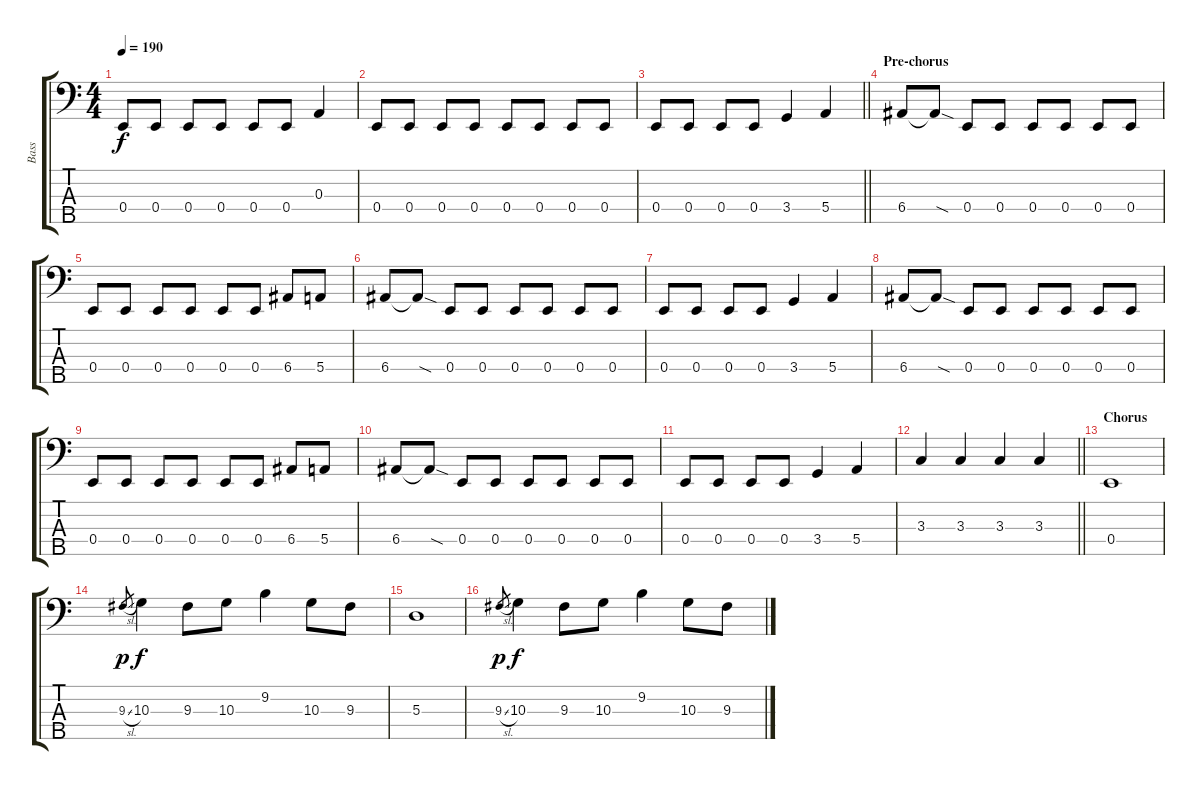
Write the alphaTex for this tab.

\track ("Bass" "Bass") {instrument electricbassfinger}
\staff {score tabs}
\tuning (G2 D2 A1 E1 B0) {hide}
\ts (4 4)
\tempo 190
\clef f4
\ks c
0.4.8{dy f} 0.4.8 0.4.8 0.4.8 0.4.8 0.4.8 0.3.4 |
0.4.8 0.4.8 0.4.8 0.4.8 0.4.8 0.4.8 0.4.8 0.4.8 |
\barLineRight lightlight
0.4.8 0.4.8 0.4.8 0.4.8 3.4.4 5.4.4 |
\section ("" "Pre-chorus")
6.4.8 6.4{sod t}.8 0.4.8 0.4.8 0.4.8 0.4.8 0.4.8 0.4.8 |
0.4.8 0.4.8 0.4.8 0.4.8 0.4.8 0.4.8 6.4.8 5.4.8 |
6.4.8 6.4{sod t}.8 0.4.8 0.4.8 0.4.8 0.4.8 0.4.8 0.4.8 |
0.4.8 0.4.8 0.4.8 0.4.8 3.4.4 5.4.4 |
6.4.8 6.4{sod t}.8 0.4.8 0.4.8 0.4.8 0.4.8 0.4.8 0.4.8 |
0.4.8 0.4.8 0.4.8 0.4.8 0.4.8 0.4.8 6.4.8 5.4.8 |
6.4.8 6.4{sod t}.8 0.4.8 0.4.8 0.4.8 0.4.8 0.4.8 0.4.8 |
0.4.8 0.4.8 0.4.8 0.4.8 3.4.4 5.4.4 |
\barLineRight lightlight
3.3.4 3.3.4 3.3.4 3.3.4 |
\section ("" "Chorus")
0.4.1 |
9.3{sl}.8{gr dy p} 10.3.4{dy f} 9.3.8 10.3.8 9.2.4 10.3.8 9.3.8 |
5.3.1 |
9.3{sl}.8{gr dy p} 10.3.4{dy f} 9.3.8 10.3.8 9.2.4 10.3.8 9.3.8
